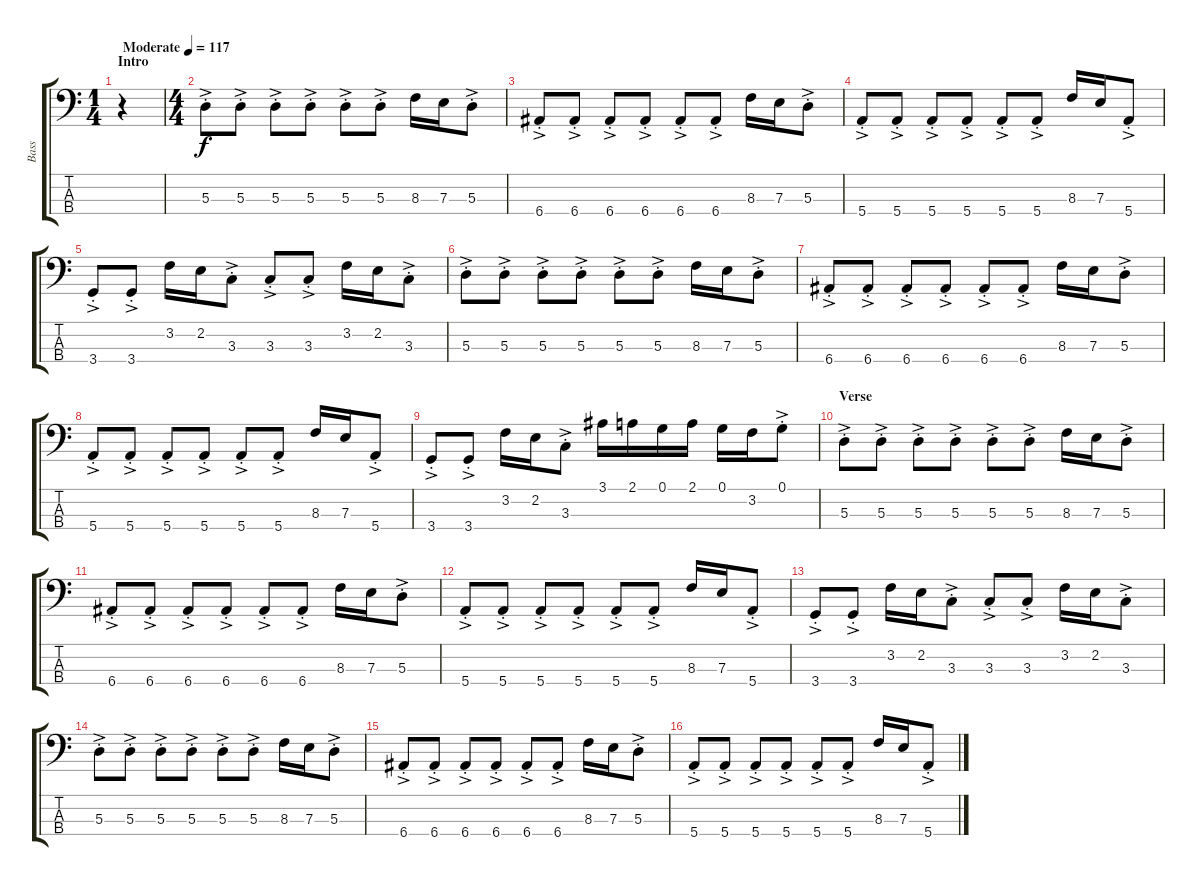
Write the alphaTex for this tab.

\track ("Bass" "Bass") {instrument slapbass1}
\staff {score tabs}
\tuning (G2 D2 A1 E1) {hide}
\ts (1 4)
\section ("" "Intro")
\tempo (117 "Moderate")
\clef f4
\ks c
r.4{dy f instrument slapbass1} |
\ts (4 4)
5.3{ac st}.8 5.3{ac st}.8 5.3{ac st}.8 5.3{ac st}.8 5.3{ac st}.8 5.3{ac st}.8 8.3.16 7.3.16 5.3{ac st}.8 |
6.4{ac st}.8 6.4{ac st}.8 6.4{ac st}.8 6.4{ac st}.8 6.4{ac st}.8 6.4{ac st}.8 8.3.16 7.3.16 5.3{ac st}.8 |
5.4{ac st}.8 5.4{ac st}.8 5.4{ac st}.8 5.4{ac st}.8 5.4{ac st}.8 5.4{ac st}.8 8.3.16 7.3.16 5.4{ac st}.8 |
3.4{ac st}.8 3.4{ac st}.8 3.2.16 2.2.16 3.3{ac st}.8 3.3{ac st}.8 3.3{ac st}.8 3.2.16 2.2.16 3.3{ac st}.8 |
5.3{ac st}.8 5.3{ac st}.8 5.3{ac st}.8 5.3{ac st}.8 5.3{ac st}.8 5.3{ac st}.8 8.3.16 7.3.16 5.3{ac st}.8 |
6.4{ac st}.8 6.4{ac st}.8 6.4{ac st}.8 6.4{ac st}.8 6.4{ac st}.8 6.4{ac st}.8 8.3.16 7.3.16 5.3{ac st}.8 |
5.4{ac st}.8 5.4{ac st}.8 5.4{ac st}.8 5.4{ac st}.8 5.4{ac st}.8 5.4{ac st}.8 8.3.16 7.3.16 5.4{ac st}.8 |
3.4{ac st}.8 3.4{ac st}.8 3.2.16 2.2.16 3.3{ac st}.8 3.1.16 2.1.16 0.1.16 2.1.16 0.1.16 3.2.16 0.1{ac st}.8 |
\section ("" "Verse")
5.3{ac st}.8 5.3{ac st}.8 5.3{ac st}.8 5.3{ac st}.8 5.3{ac st}.8 5.3{ac st}.8 8.3.16 7.3.16 5.3{ac st}.8 |
6.4{ac st}.8 6.4{ac st}.8 6.4{ac st}.8 6.4{ac st}.8 6.4{ac st}.8 6.4{ac st}.8 8.3.16 7.3.16 5.3{ac st}.8 |
5.4{ac st}.8 5.4{ac st}.8 5.4{ac st}.8 5.4{ac st}.8 5.4{ac st}.8 5.4{ac st}.8 8.3.16 7.3.16 5.4{ac st}.8 |
3.4{ac st}.8 3.4{ac st}.8 3.2.16 2.2.16 3.3{ac st}.8 3.3{ac st}.8 3.3{ac st}.8 3.2.16 2.2.16 3.3{ac st}.8 |
5.3{ac st}.8 5.3{ac st}.8 5.3{ac st}.8 5.3{ac st}.8 5.3{ac st}.8 5.3{ac st}.8 8.3.16 7.3.16 5.3{ac st}.8 |
6.4{ac st}.8 6.4{ac st}.8 6.4{ac st}.8 6.4{ac st}.8 6.4{ac st}.8 6.4{ac st}.8 8.3.16 7.3.16 5.3{ac st}.8 |
5.4{ac st}.8 5.4{ac st}.8 5.4{ac st}.8 5.4{ac st}.8 5.4{ac st}.8 5.4{ac st}.8 8.3.16 7.3.16 5.4{ac st}.8
